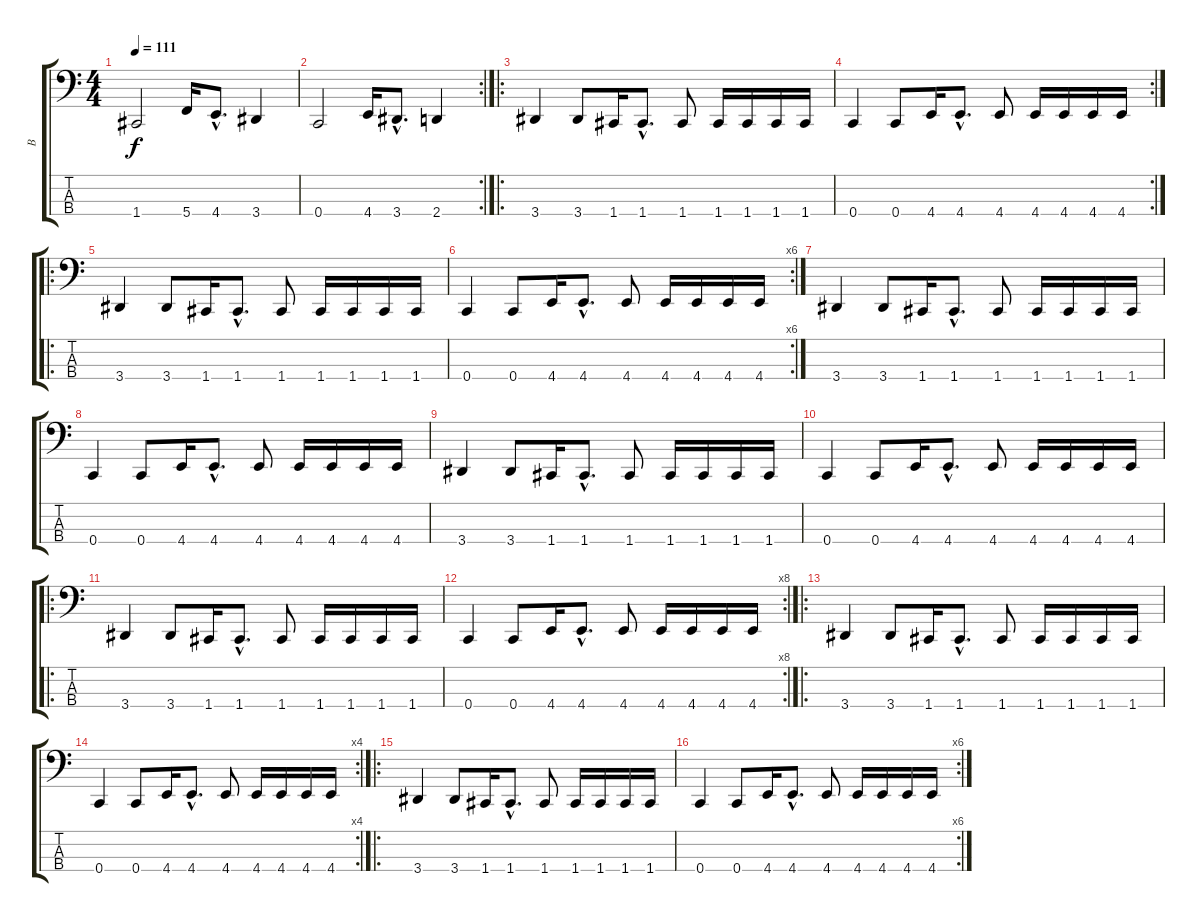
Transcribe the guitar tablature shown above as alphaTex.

\track ("B" "B") {instrument electricbassfinger}
\staff {score tabs}
\tuning (F2 C2 G1 C1) {hide}
\ts (4 4)
\tempo 111
\clef f4
\ks c
1.4.2{dy f} 5.4.16 4.4{hac}.8{d} 3.4.4 |
\rc 2
0.4.2 4.4.16 3.4{hac}.8{d} 2.4.4 |
\ro
3.4.4 3.4.8 1.4.16 1.4{hac}.8{d} 1.4.8 1.4.16 1.4.16 1.4.16 1.4.16 |
\rc 2
0.4.4 0.4.8 4.4.16 4.4{hac}.8{d} 4.4.8 4.4.16 4.4.16 4.4.16 4.4.16 |
\ro
3.4.4 3.4.8 1.4.16 1.4{hac}.8{d} 1.4.8 1.4.16 1.4.16 1.4.16 1.4.16 |
\rc 6
0.4.4 0.4.8 4.4.16 4.4{hac}.8{d} 4.4.8 4.4.16 4.4.16 4.4.16 4.4.16 |
3.4.4 3.4.8 1.4.16 1.4{hac}.8{d} 1.4.8 1.4.16 1.4.16 1.4.16 1.4.16 |
0.4.4 0.4.8 4.4.16 4.4{hac}.8{d} 4.4.8 4.4.16 4.4.16 4.4.16 4.4.16 |
3.4.4 3.4.8 1.4.16 1.4{hac}.8{d} 1.4.8 1.4.16 1.4.16 1.4.16 1.4.16 |
0.4.4 0.4.8 4.4.16 4.4{hac}.8{d} 4.4.8 4.4.16 4.4.16 4.4.16 4.4.16 |
\ro
3.4.4 3.4.8 1.4.16 1.4{hac}.8{d} 1.4.8 1.4.16 1.4.16 1.4.16 1.4.16 |
\rc 8
0.4.4 0.4.8 4.4.16 4.4{hac}.8{d} 4.4.8 4.4.16 4.4.16 4.4.16 4.4.16 |
\ro
3.4.4 3.4.8 1.4.16 1.4{hac}.8{d} 1.4.8 1.4.16 1.4.16 1.4.16 1.4.16 |
\rc 4
0.4.4 0.4.8 4.4.16 4.4{hac}.8{d} 4.4.8 4.4.16 4.4.16 4.4.16 4.4.16 |
\ro
3.4.4 3.4.8 1.4.16 1.4{hac}.8{d} 1.4.8 1.4.16 1.4.16 1.4.16 1.4.16 |
\rc 6
0.4.4 0.4.8 4.4.16 4.4{hac}.8{d} 4.4.8 4.4.16 4.4.16 4.4.16 4.4.16
